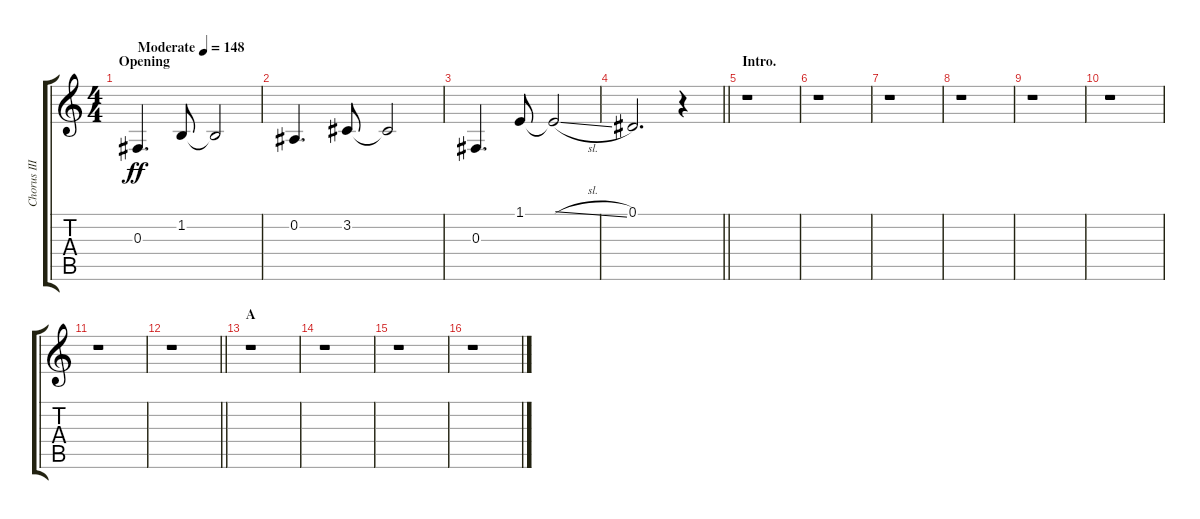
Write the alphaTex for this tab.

\track ("Chorus III" "Chorus III") {instrument voiceoohs}
\staff {score tabs}
\tuning (Eb4 Bb3 Gb3 Db3 Ab2 Eb2) {hide}
\ts (4 4)
\section ("" "Opening")
\tempo (148 "Moderate")
\clef g2
\ks c
0.3.4{d dy ff instrument voiceoohs} 1.2.8 1.2{t}.2 |
0.2.4{d} 3.2.8 3.2{t}.2 |
0.3.4{d} 1.1.8 1.1{sl t}.2 |
\barLineRight lightlight
0.1.2{d} r.4 |
\section ("" "Intro.")
r.1 |
r.1 |
r.1 |
r.1 |
r.1 |
r.1 |
r.1 |
\barLineRight lightlight
r.1 |
\section ("" "A")
r.1 |
r.1 |
r.1 |
r.1
